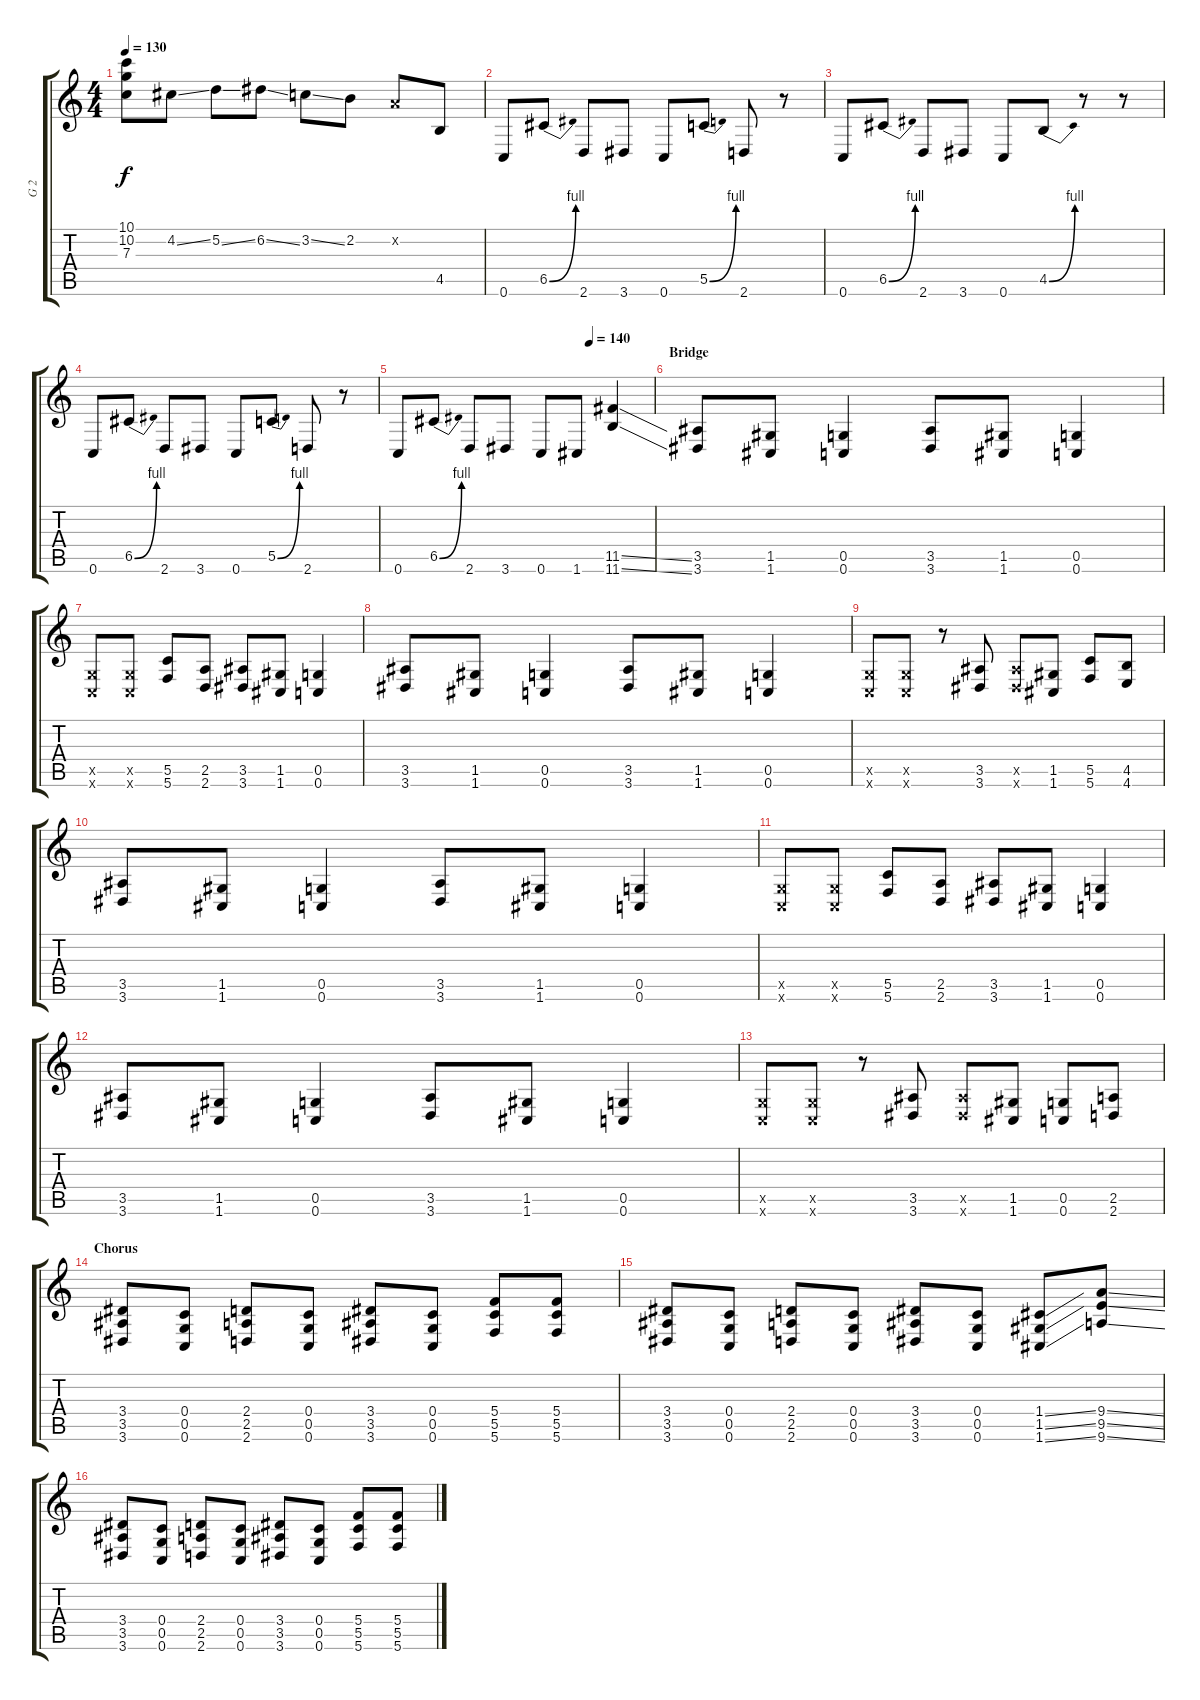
\track ("G 2" "G 2") {instrument overdrivenguitar}
\staff {score tabs}
\tuning (D4 A3 F3 C3 G2 C2) {hide}
\ts (4 4)
\tempo 130
\clef g2
\ks c
(10.1 10.2 7.3).8{dy f} 4.2{ss}.8 5.2{ss}.8 6.2{ss}.8 3.2{ss}.8 2.2.8 0.2{x}.8 4.5.8 |
0.6.8 6.5{be (bend 0 0 60 4)}.8 2.6.8 3.6.8 0.6.8 5.5{be (bend 0 0 60 4)}.8 2.6.8 r.8 |
0.6.8 6.5{be (bend 0 0 60 4)}.8 2.6.8 3.6.8 0.6.8 4.5{be (bend 0 0 60 4)}.8 r.8 r.8 |
0.6.8 6.5{be (bend 0 0 60 4)}.8 2.6.8 3.6.8 0.6.8 5.5{be (bend 0 0 60 4)}.8 2.6.8 r.8 |
\tempo (140 0.75)
0.6.8 6.5{be (bend 0 0 60 4)}.8 2.6.8 3.6.8 0.6.8 1.6.8 (11.5{ss} 11.6{ss}).4 |
\section ("" "Bridge")
(3.5 3.6).8 (1.5 1.6).8 (0.5 0.6).4 (3.5 3.6).8 (1.5 1.6).8 (0.5 0.6).4 |
(0.5{x} 0.6{x}).8 (0.5{x} 0.6{x}).8 (5.5 5.6).8 (2.5 2.6).8 (3.5 3.6).8 (1.5 1.6).8 (0.5 0.6).4 |
(3.5 3.6).8 (1.5 1.6).8 (0.5 0.6).4 (3.5 3.6).8 (1.5 1.6).8 (0.5 0.6).4 |
(0.5{x} 0.6{x}).8 (0.5{x} 0.6{x}).8 r.8 (3.5 3.6).8 (3.5{x} 3.6{x}).8 (1.5 1.6).8 (5.5 5.6).8 (4.5 4.6).8 |
(3.5 3.6).8 (1.5 1.6).8 (0.5 0.6).4 (3.5 3.6).8 (1.5 1.6).8 (0.5 0.6).4 |
(0.5{x} 0.6{x}).8 (0.5{x} 0.6{x}).8 (5.5 5.6).8 (2.5 2.6).8 (3.5 3.6).8 (1.5 1.6).8 (0.5 0.6).4 |
(3.5 3.6).8 (1.5 1.6).8 (0.5 0.6).4 (3.5 3.6).8 (1.5 1.6).8 (0.5 0.6).4 |
(0.5{x} 0.6{x}).8 (0.5{x} 0.6{x}).8 r.8 (3.5 3.6).8 (3.5{x} 3.6{x}).8 (1.5 1.6).8 (0.5 0.6).8 (2.5 2.6).8 |
\section ("" "Chorus")
(3.4 3.5 3.6).8 (0.4 0.5 0.6).8 (2.4 2.5 2.6).8 (0.4 0.5 0.6).8 (3.4 3.5 3.6).8 (0.4 0.5 0.6).8 (5.4 5.5 5.6).8 (5.4 5.5 5.6).8 |
(3.4 3.5 3.6).8 (0.4 0.5 0.6).8 (2.4 2.5 2.6).8 (0.4 0.5 0.6).8 (3.4 3.5 3.6).8 (0.4 0.5 0.6).8 (1.4{ss} 1.5{ss} 1.6{ss}).8 (9.4{ss} 9.5{ss} 9.6{ss}).8 |
(3.4 3.5 3.6).8 (0.4 0.5 0.6).8 (2.4 2.5 2.6).8 (0.4 0.5 0.6).8 (3.4 3.5 3.6).8 (0.4 0.5 0.6).8 (5.4 5.5 5.6).8 (5.4 5.5 5.6).8
